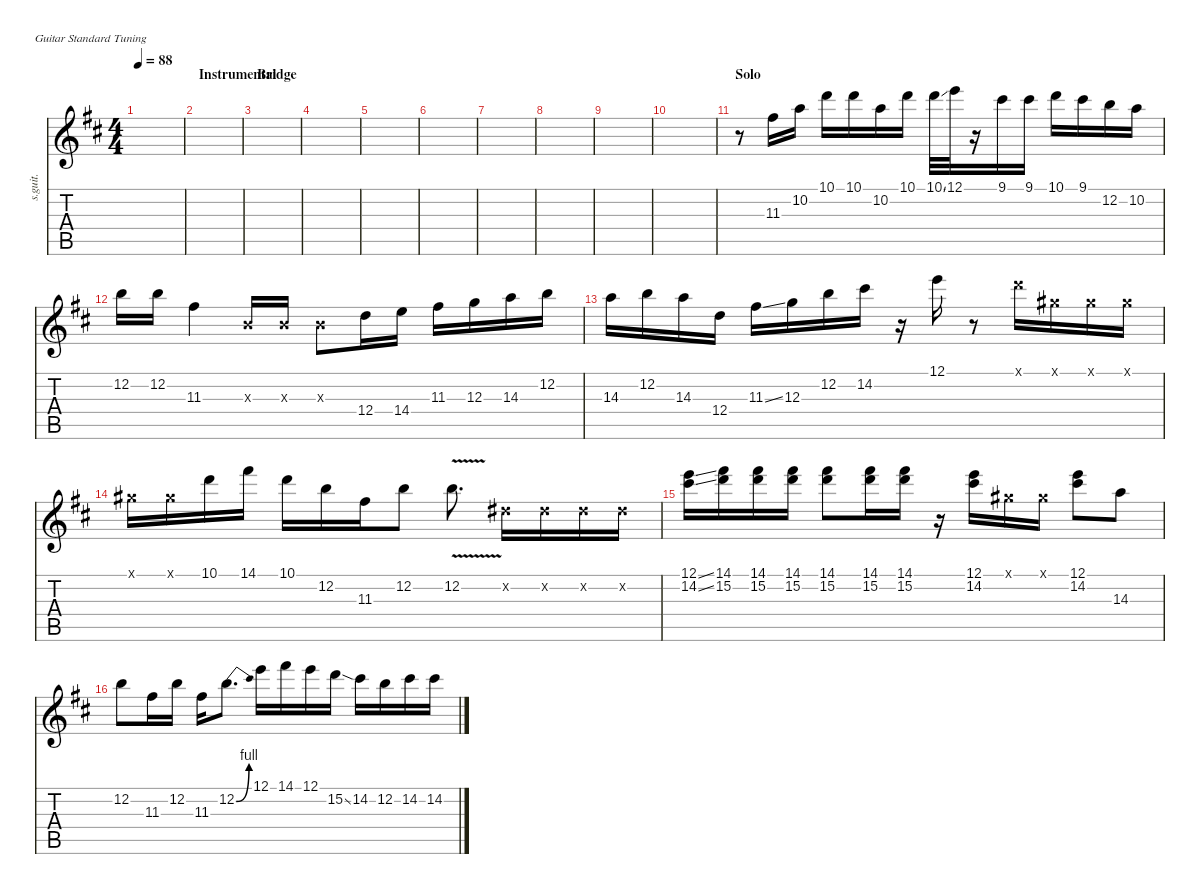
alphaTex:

\defaultSystemsLayout 4
\hideDynamics
\bracketExtendMode nobrackets
\otherSystemsTrackNameOrientation horizontal
\track ("Steel Guitar" "s.guit.") {instrument acousticguitarsteel}
\staff {score tabs}
\tuning (E4 B3 G3 D3 A2 E2)
\ts (4 4)
\tempo 88
\clef g2
\ks d
|
\section ("" "Instrumental")
|
\section ("" "Bridge")
|
|
|
|
|
|
|
|
\section ("" "Solo")
r.8{beam Down} 11.3{acc #}.16{beam Down} 10.2{acc forcenatural}.16{beam Down} 10.1{acc forcenatural}.16{beam Down} 10.1{acc forcenatural}.16{beam Down} 10.2{acc forcenatural}.16{beam Down} 10.1{acc forcenatural}.16{beam Down} 10.1{ss acc forcenatural}.32{beam Down} 12.1{acc forcenatural}.32{beam Down} r.16{beam Down} 9.1{acc #}.16{beam Down} 9.1{acc #}.16{beam Down} 10.1{acc forcenatural}.16{beam Down} 9.1{acc #}.16{beam Down} 12.2{acc forcenatural}.16{beam Down} 10.2{acc forcenatural}.16{beam Down} |
12.2{acc forcenatural}.16{beam Down} 12.2{acc forcenatural}.16{beam Down} 11.3{acc #}.4{beam Down} 4.3{x acc forcenatural}.16{beam Up} 4.3{x acc forcenatural}.16{beam Up} 4.3{x acc forcenatural}.8{beam Down} 12.4{acc forcenatural}.16{beam Down} 14.4{acc forcenatural}.16{beam Down} 11.3{acc #}.16{beam Down} 12.3{acc forcenatural}.16{beam Down} 14.3{acc forcenatural}.16{beam Down} 12.2{acc forcenatural}.16{beam Down} |
14.3{acc forcenatural}.16{beam Down} 12.2{acc forcenatural}.16{beam Down} 14.3{acc forcenatural}.16{beam Down} 12.4{acc forcenatural}.16{beam Down} 11.3{ss acc #}.16{beam Down} 12.3{acc forcenatural}.16{beam Down} 12.2{acc forcenatural}.16{beam Down} 14.2{acc #}.16{beam Down} r.16{beam Down} 12.1{acc forcenatural}.16{beam Down} r.8{beam Down} 10.1{x acc forcenatural}.16{beam Down} 4.1{x acc #}.16{beam Down} 4.1{x acc #}.16{beam Down} 4.1{x acc #}.16{beam Down} |
4.1{x acc #}.16{beam Down} 4.1{x acc #}.16{beam Down} 10.1{acc forcenatural}.16{beam Down} 14.1{acc #}.16{beam Down} 10.1{acc forcenatural}.16{beam Down} 12.2{acc forcenatural}.16{beam Down} 11.3{acc #}.16{beam Down} 12.2{acc forcenatural}.8{beam Down} 12.2{v acc forcenatural}.8{d beam Down} 4.2{x acc #}.16{beam Down} 4.2{x acc #}.16{beam Down} 4.2{x acc #}.16{beam Down} 4.2{x acc #}.16{beam Down} |
(12.1{ss acc forcenatural} 14.2{ss acc #}).16{beam Down} (14.1{acc #} 15.2{acc forcenatural}).16{beam Down} (14.1{acc #} 15.2{acc forcenatural}).16{beam Down} (14.1{acc #} 15.2{acc forcenatural}).16{beam Down} (15.2{acc forcenatural} 14.1{acc #}).8{beam Down} (14.1{acc #} 15.2{acc forcenatural}).16{beam Down} (14.1{acc #} 15.2{acc forcenatural}).16{beam Down} r.16{beam Down} (12.1{acc forcenatural} 14.2{acc #}).16{beam Down} 4.1{x acc #}.16{beam Down} 4.1{x acc #}.16{beam Down} (12.1{acc forcenatural} 14.2{acc #}).8{beam Down} 14.3{acc forcenatural}.8{beam Down} |
12.2{acc forcenatural}.8{beam Down} 11.3{acc #}.16{beam Down} 12.2{acc forcenatural}.16{beam Down} 11.3{acc #}.16{beam Down} 12.2{be (bend 0 0 15 4) acc forcenatural}.8{d beam Down} 12.1{acc forcenatural}.16{beam Down} 14.1{acc #}.16{beam Down} 12.1{acc forcenatural}.16{beam Down} 15.2{ss acc forcenatural}.16{beam Down} 14.2{acc #}.16{beam Down} 12.2{acc forcenatural}.16{beam Down} 14.2{acc #}.16{beam Down} 14.2{ss acc #}.16{beam Down}
